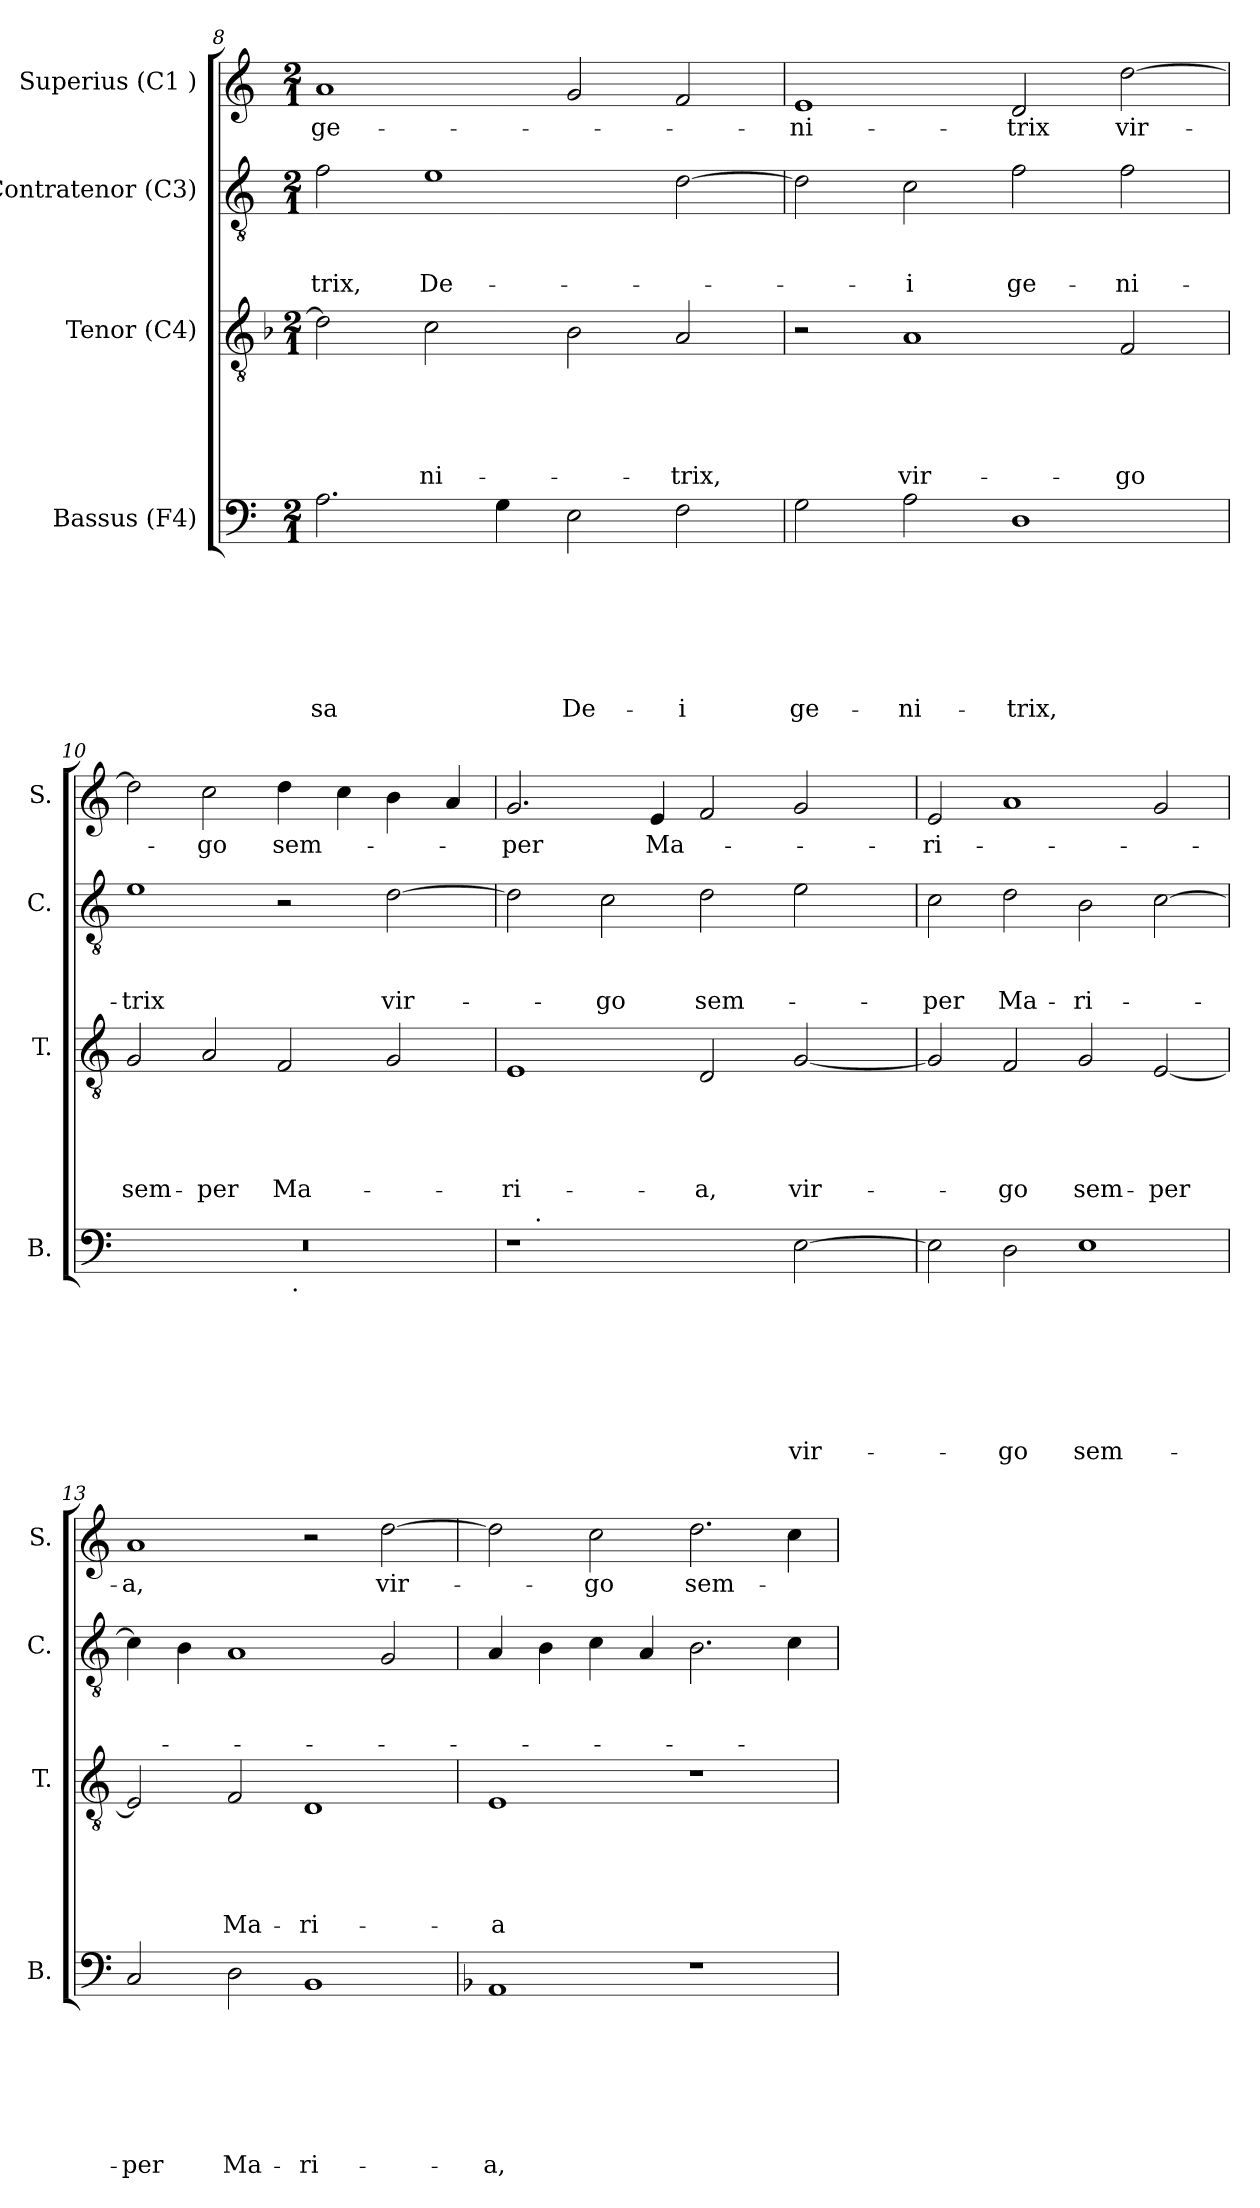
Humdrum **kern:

**kern	**text	**text	**text	**text	**text	**text	**text	**kern	**text	**text	**text	**text	**text	**kern	**text	**text	**text	**kern	**text
*part4	*part4	*part4	*part4	*part4	*part4	*part4	*part4	*part3	*part3	*part3	*part3	*part3	*part3	*part2	*part2	*part2	*part2	*part1	*part1
*staff4	*staff4	*staff4	*staff4	*staff4	*staff4	*staff4	*staff4	*staff3	*staff3	*staff3	*staff3	*staff3	*staff3	*staff2	*staff2	*staff2	*staff2	*staff1	*staff1
*I"Bassus (F4)	*	*	*	*	*	*	*	*I"Tenor (C4)	*	*	*	*	*	*I"Contratenor (C3)	*	*	*	*I"Superius (C1 )	*
*I'B.	*	*	*	*	*	*	*	*I'T.	*	*	*	*	*	*I'C.	*	*	*	*I'S.	*
*clefF4	*	*	*	*	*	*	*	*clefGv2	*	*	*	*	*	*clefGv2	*	*	*	*clefG2	*
*k[]	*	*	*	*	*	*	*	*k[b-]	*	*	*	*	*	*k[]	*	*	*	*k[]	*
*C:	*	*	*	*	*	*	*	*F:	*	*	*	*	*	*C:	*	*	*	*C:	*
*M2/1	*	*	*	*	*	*	*	*M2/1	*	*	*	*	*	*M2/1	*	*	*	*M2/1	*
=8	=8	=8	=8	=8	=8	=8	=8	=8	=8	=8	=8	=8	=8	=8	=8	=8	=8	=8	=8
!	!	!	!	!	!	!	!LO:LY:b	!	!	!	!	!	!	!	!	!	!LO:LY:b:rj	!	!LO:LY:b:rj
2.A\	.	.	.	.	.	.	-sa	2d\]	.	.	.	.	.	2f\	.	.	-trix,	1a	ge-
!	!	!	!	!	!	!	!	!	!	!	!	!	!LO:LY:b:rj	!	!	!	!LO:LY:b:rj	!	!
.	.	.	.	.	.	.	.	2c\	.	.	.	.	-ni-	1e	.	.	De-	.	.
4G\	.	.	.	.	.	.	.	.	.	.	.	.	.	.	.	.	.	.	.
!	!	!	!	!	!	!	!LO:LY:b	!	!	!	!	!	!	!	!	!	!	!	!
2E\	.	.	.	.	.	.	De-	2B-\	.	.	.	.	.	.	.	.	.	2g/	.
!	!	!	!	!	!	!	!LO:LY:b	!	!	!	!	!	!LO:LY:b:rj	!	!	!	!	!	!
2F\	.	.	.	.	.	.	-i	2A/	.	.	.	.	-trix,	[>2d\	.	.	.	2f/	.
=9	=9	=9	=9	=9	=9	=9	=9	=9	=9	=9	=9	=9	=9	=9	=9	=9	=9	=9	=9
!	!	!	!	!	!	!	!LO:LY:b	!	!	!	!	!	!	!	!	!	!	!	!LO:LY:b:rj
2G\	.	.	.	.	.	.	ge-	2r	.	.	.	.	.	2d\]	.	.	.	1e	-ni-
!	!	!	!	!	!	!	!LO:LY:b	!	!	!	!	!	!LO:LY:b:rj	!	!	!	!LO:LY:b:rj	!	!
2A\	.	.	.	.	.	.	-ni-	1A	.	.	.	.	vir-	2c\	.	.	-i	.	.
!	!	!	!	!	!	!	!LO:LY:b	!	!	!	!	!	!	!	!	!	!LO:LY:b:rj	!	!LO:LY:b:rj
1D	.	.	.	.	.	.	-trix,	.	.	.	.	.	.	2f\	.	.	ge-	2d/	-trix
!	!	!	!	!	!	!	!	!	!	!	!	!	!LO:LY:b:rj	!	!	!	!LO:LY:b:rj	!	!LO:LY:b:rj
.	.	.	.	.	.	.	.	2F/	.	.	.	.	-go	2f\	.	.	-ni-	[<2dd\	vir-
!!LO:LB:g=z
=10	=10	=10	=10	=10	=10	=10	=10	=10	=10	=10	=10	=10	=10	=10	=10	=10	=10	=10	=10
*	*	*	*	*	*	*	*	*k[]	*	*	*	*	*	*	*	*	*	*	*
*	*	*	*	*	*	*	*	*C:	*	*	*	*	*	*	*	*	*	*	*
!	!	!	!	!	!	!	!	!	!	!	!	!	!LO:LY:b:rj	!	!	!	!LO:LY:b:rj	!	!
*^	*	*	*	*	*	*	*	*	*	*	*	*	*	*	*	*	*	*	*
0r	1ryy	.	.	.	.	.	.	.	2G/	.	.	.	.	sem-	1e	.	.	-trix	2dd\]	.
!	!	!	!	!	!	!	!	!	!	!	!	!	!	!LO:LY:b:rj	!	!	!	!	!	!LO:LY:b:rj
.	.	.	.	.	.	.	.	.	2A/	.	.	.	.	-per	.	.	.	.	2cc\	-go
!	!	!	!	!	!	!	!	!	!	!	!	!	!	!LO:LY:b:rj	!	!	!	!	!	!LO:LY:b:rj
.	32ryy	.	.	.	.	.	.	.	2F/	.	.	.	.	Ma-	2r	.	.	.	4dd\	sem-
!	!LO:TX:b:t=.	!	!	!	!	!	!	!	!	!	!	!	!	!	!	!	!	!	!	!
.	2ryy	.	.	.	.	.	.	.	.	.	.	.	.	.	.	.	.	.	.	.
.	.	.	.	.	.	.	.	.	.	.	.	.	.	.	.	.	.	.	4cc\	.
!	!	!	!	!	!	!	!	!	!	!	!	!	!	!	!	!	!	!LO:LY:b:rj	!	!
.	.	.	.	.	.	.	.	.	2G/	.	.	.	.	.	[>2d\	.	.	vir-	4b\	.
.	4...ryy	.	.	.	.	.	.	.	.	.	.	.	.	.	.	.	.	.	.	.
.	.	.	.	.	.	.	.	.	.	.	.	.	.	.	.	.	.	.	4a/	.
=11	=11	=11	=11	=11	=11	=11	=11	=11	=11	=11	=11	=11	=11	=11	=11	=11	=11	=11	=11	=11
!	!	!	!	!	!	!	!	!	!	!	!	!	!	!LO:LY:b:rj	!	!	!	!	!	!LO:LY:b:rj
1r	16.ryy	.	.	.	.	.	.	.	1E	.	.	.	.	-ri-	2d\]	.	.	.	2.g/	-per
!	!LO:TX:a:t=.	!	!	!	!	!	!	!	!	!	!	!	!	!	!	!	!	!	!	!
.	1ryy	.	.	.	.	.	.	.	.	.	.	.	.	.	.	.	.	.	.	.
!	!	!	!	!	!	!	!	!	!	!	!	!	!	!	!	!	!	!LO:LY:b:rj	!	!
.	.	.	.	.	.	.	.	.	.	.	.	.	.	.	2c\	.	.	-go	.	.
!	!	!	!	!	!	!	!	!	!	!	!	!	!	!	!	!	!	!	!	!LO:LY:b:rj
.	.	.	.	.	.	.	.	.	.	.	.	.	.	.	.	.	.	.	4e/	Ma-
!	!	!	!	!	!	!	!	!	!	!	!	!	!	!LO:LY:b:rj	!	!	!	!LO:LY:b:rj	!	!
2ryy	.	.	.	.	.	.	.	.	2D/	.	.	.	.	-a,	2d\	.	.	sem-	2f/	.
.	2ryy	.	.	.	.	.	.	.	.	.	.	.	.	.	.	.	.	.	.	.
!	!	!	!	!	!	!	!	!LO:LY:b	!	!	!	!	!	!LO:LY:b:rj	!	!	!	!	!	!
[>2E\	.	.	.	.	.	.	.	vir-	[<2G/	.	.	.	.	vir-	2e\	.	.	.	2g/	.
.	4ryy	.	.	.	.	.	.	.	.	.	.	.	.	.	.	.	.	.	.	.
.	8ryy	.	.	.	.	.	.	.	.	.	.	.	.	.	.	.	.	.	.	.
.	32ryy	.	.	.	.	.	.	.	.	.	.	.	.	.	.	.	.	.	.	.
=12	=12	=12	=12	=12	=12	=12	=12	=12	=12	=12	=12	=12	=12	=12	=12	=12	=12	=12	=12	=12
!	!	!	!	!	!	!	!	!	!	!	!	!	!	!	!	!	!	!LO:LY:b:rj	!	!LO:LY:b:rj
*v	*v	*	*	*	*	*	*	*	*	*	*	*	*	*	*	*	*	*	*	*
2E\]	.	.	.	.	.	.	.	2G/]	.	.	.	.	.	2c\	.	.	-per	2e/	-ri-
!	!	!	!	!	!	!	!LO:LY:b	!	!	!	!	!	!LO:LY:b:rj	!	!	!	!LO:LY:b:rj	!	!
2D\	.	.	.	.	.	.	-go	2F/	.	.	.	.	-go	2d\	.	.	Ma-	1a	.
!	!	!	!	!	!	!	!LO:LY:b	!	!	!	!	!	!LO:LY:b:rj	!	!	!	!LO:LY:b:rj	!	!
1E	.	.	.	.	.	.	sem-	2G/	.	.	.	.	sem-	2B\	.	.	-ri-	.	.
!	!	!	!	!	!	!	!	!	!	!	!	!	!LO:LY:b:rj	!	!	!	!	!	!
.	.	.	.	.	.	.	.	[<2E/	.	.	.	.	-per	[>2c\	.	.	.	2g/	.
=13	=13	=13	=13	=13	=13	=13	=13	=13	=13	=13	=13	=13	=13	=13	=13	=13	=13	=13	=13
!	!	!	!	!	!	!	!LO:LY:b	!	!	!	!	!	!	!	!	!	!	!	!LO:LY:b:rj
2C/	.	.	.	.	.	.	-per	2E/]	.	.	.	.	.	4c\]	.	.	.	1a	-a,
.	.	.	.	.	.	.	.	.	.	.	.	.	.	4B\	.	.	.	.	.
!	!	!	!	!	!	!	!LO:LY:b	!	!	!	!	!	!LO:LY:b:rj	!	!	!	!	!	!
2D\	.	.	.	.	.	.	Ma-	2F/	.	.	.	.	Ma-	1A	.	.	.	.	.
!	!	!	!	!	!	!	!LO:LY:b	!	!	!	!	!	!LO:LY:b:rj	!	!	!	!	!	!
1BB	.	.	.	.	.	.	-ri-	1D	.	.	.	.	-ri-	.	.	.	.	2r	.
!	!	!	!	!	!	!	!	!	!	!	!	!	!	!	!	!	!	!	!LO:LY:b:rj
.	.	.	.	.	.	.	.	.	.	.	.	.	.	2G/	.	.	.	[<2dd\	vir-
!!LO:PB:g=z
=14	=14	=14	=14	=14	=14	=14	=14	=14	=14	=14	=14	=14	=14	=14	=14	=14	=14	=14	=14
*k[b-]	*	*	*	*	*	*	*	*	*	*	*	*	*	*	*	*	*	*	*
*F:	*	*	*	*	*	*	*	*	*	*	*	*	*	*	*	*	*	*	*
!	!	!	!	!	!	!	!LO:LY:b	!	!	!	!	!	!LO:LY:b:rj	!	!	!	!	!	!
1AA	.	.	.	.	.	.	-a,	1E	.	.	.	.	-a	4A/	.	.	.	2dd\]	.
.	.	.	.	.	.	.	.	.	.	.	.	.	.	4B\	.	.	.	.	.
!	!	!	!	!	!	!	!	!	!	!	!	!	!	!	!	!	!	!	!LO:LY:b:rj
.	.	.	.	.	.	.	.	.	.	.	.	.	.	4c\	.	.	.	2cc\	-go
.	.	.	.	.	.	.	.	.	.	.	.	.	.	4A/	.	.	.	.	.
!	!	!	!	!	!	!	!	!	!	!	!	!	!	!	!	!	!	!	!LO:LY:b:rj
1r	.	.	.	.	.	.	.	1r	.	.	.	.	.	2.B\	.	.	.	2.dd\	sem-
.	.	.	.	.	.	.	.	.	.	.	.	.	.	4c\	.	.	.	4cc\	.
=	=	=	=	=	=	=	=	=	=	=	=	=	=	=	=	=	=	=	=
*-	*-	*-	*-	*-	*-	*-	*-	*-	*-	*-	*-	*-	*-	*-	*-	*-	*-	*-	*-
